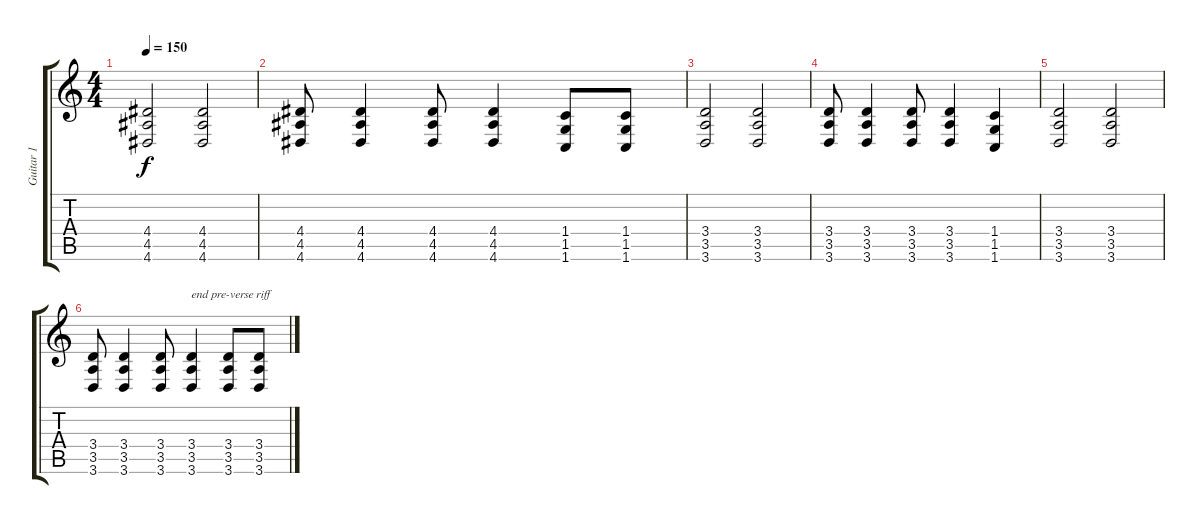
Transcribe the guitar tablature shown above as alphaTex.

\track ("Guitar 1" "Guitar 1") {instrument overdrivenguitar}
\staff {score tabs}
\tuning (Db4 Ab3 E3 B2 Gb2 B1) {hide}
\ts (4 4)
\tempo 150
\clef g2
\ks c
(4.4 4.5 4.6).2{dy f} (4.4 4.5 4.6).2 |
(4.4 4.5 4.6).8 (4.4 4.5 4.6).4 (4.4 4.5 4.6).8 (4.4 4.5 4.6).4 (1.4 1.5 1.6).8 (1.4 1.5 1.6).8 |
(3.4 3.5 3.6).2 (3.4 3.5 3.6).2 |
(3.4 3.5 3.6).8 (3.4 3.5 3.6).4 (3.4 3.5 3.6).8 (3.4 3.5 3.6).4 (1.4 1.5 1.6).4 |
(3.4 3.5 3.6).2 (3.4 3.5 3.6).2 |
(3.4 3.5 3.6).8 (3.4 3.5 3.6).4 (3.4 3.5 3.6).8 (3.4 3.5 3.6).4{txt "end pre-verse riff"} (3.4 3.5 3.6).8 (3.4 3.5 3.6).8
